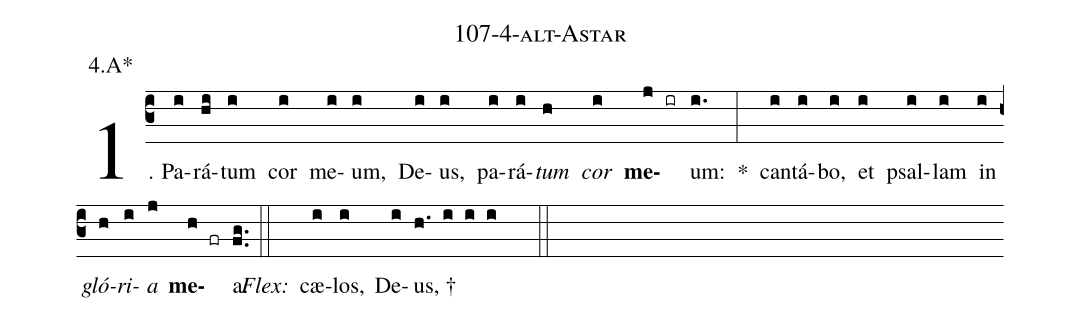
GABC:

name: 107-4-alt-Astar;
annotation: 4.A*;
%%
(c3)1. Pa(i)rá(hi)tum(i) cor(i) me(i)um,(i) De(i)us,(i) pa(i)rá(i)<i>tum</i>(h) <i>cor</i>(i) <b>me</b>(j ir)um:(i.) *(:) can(i)tá(i)bo,(i) et(i) psal(i)lam(i) in(i) <i>gló</i>(h)<i>ri</i>(i)<i>a</i>(j) <b>me</b>(h fr)a.(fg..) (::)
<i>Flex:</i>()  cæ(i)los,(i) De(i)us, †(h. i i i  ::)
